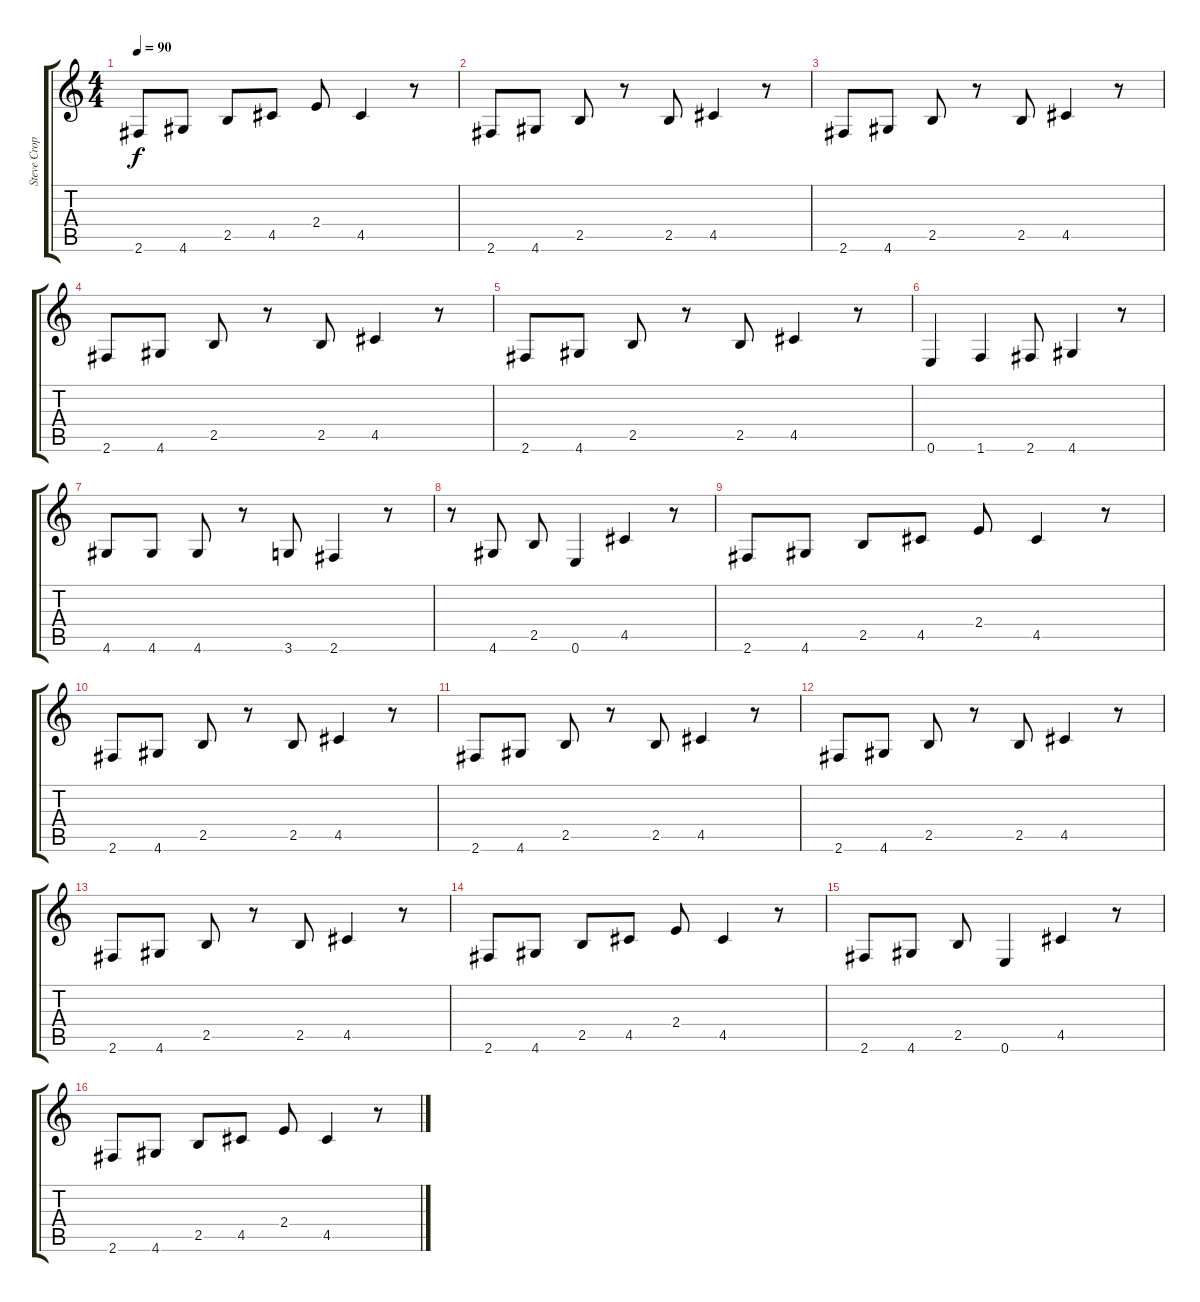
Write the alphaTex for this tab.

\track ("Steve Cropper" "Steve Crop") {instrument acousticguitarsteel}
\staff {score tabs}
\tuning (E4 B3 G3 D3 A2 E2) {hide}
\ts (4 4)
\tempo 90
\clef g2
\ks c
2.6.8{dy f} 4.6.8 2.5.8 4.5.8 2.4.8 4.5.4 r.8 |
2.6.8 4.6.8 2.5.8 r.8 2.5.8 4.5.4 r.8 |
2.6.8 4.6.8 2.5.8 r.8 2.5.8 4.5.4 r.8 |
2.6.8 4.6.8 2.5.8 r.8 2.5.8 4.5.4 r.8 |
2.6.8 4.6.8 2.5.8 r.8 2.5.8 4.5.4 r.8 |
0.6.4 1.6.4 2.6.8 4.6.4 r.8 |
4.6.8 4.6.8 4.6.8 r.8 3.6.8 2.6.4 r.8 |
r.8 4.6.8 2.5.8 0.6.4 4.5.4 r.8 |
2.6.8 4.6.8 2.5.8 4.5.8 2.4.8 4.5.4 r.8 |
2.6.8 4.6.8 2.5.8 r.8 2.5.8 4.5.4 r.8 |
2.6.8 4.6.8 2.5.8 r.8 2.5.8 4.5.4 r.8 |
2.6.8 4.6.8 2.5.8 r.8 2.5.8 4.5.4 r.8 |
2.6.8 4.6.8 2.5.8 r.8 2.5.8 4.5.4 r.8 |
2.6.8{volume 12} 4.6.8 2.5.8 4.5.8 2.4.8 4.5.4 r.8 |
2.6.8 4.6.8 2.5.8 0.6.4 4.5.4 r.8 |
2.6.8{volume 12} 4.6.8 2.5.8 4.5.8 2.4.8 4.5.4 r.8
